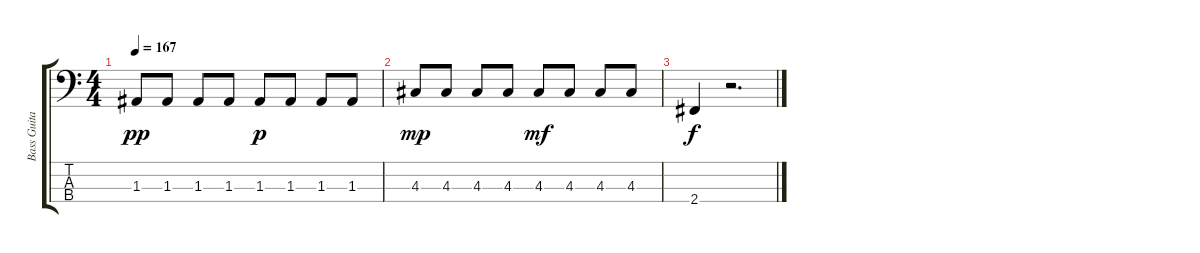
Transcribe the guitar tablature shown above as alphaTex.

\track ("Bass Guitar" "Bass Guita") {instrument electricbassfinger}
\staff {score tabs}
\tuning (G2 D2 A1 E1) {hide}
\ts (4 4)
\tempo 167
\clef f4
\ks c
1.3.8{dy pp} 1.3.8 1.3.8 1.3.8 1.3.8{dy p} 1.3.8 1.3.8 1.3.8 |
4.3.8{dy mp} 4.3.8 4.3.8 4.3.8 4.3.8{dy mf} 4.3.8 4.3.8 4.3.8 |
2.4.4{dy f} r.2{d}
